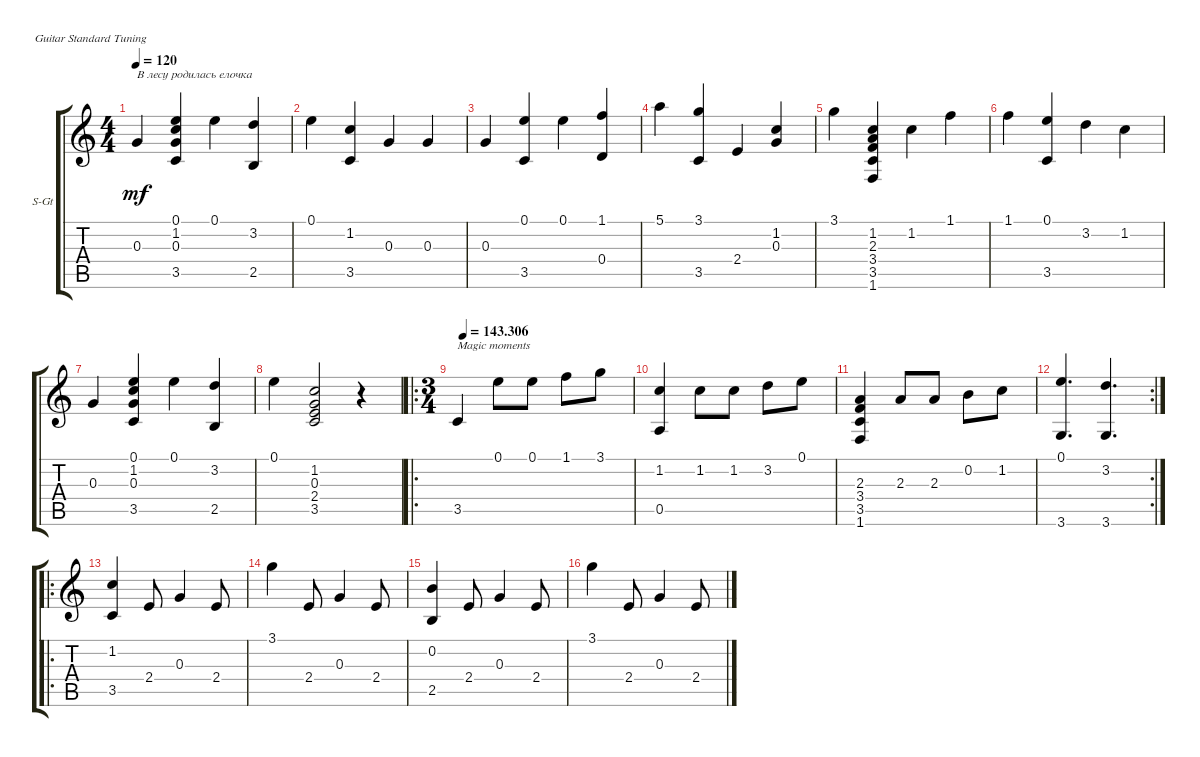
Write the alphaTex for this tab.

\defaultSystemsLayout 4
\bracketExtendMode groupsimilarinstruments
\firstSystemTrackNameOrientation horizontal
\otherSystemsTrackNameOrientation horizontal
\track ("Steel Guitar" "S-Gt") {instrument acousticguitarsteel}
\staff {score tabs}
\tuning (E4 B3 G3 D3 A2 E2)
\ts (4 4)
\tempo 120
\clef g2
\ks c
0.3.4{txt "В лесу родилась елочка" dy mf instrument acousticguitarsteel} (0.3 1.2 0.1 3.5).4 0.1.4 (2.5 3.2).4 |
0.1.4 (3.5 1.2).4 0.3.4 0.3.4 |
0.3.4 (3.5 0.1).4 0.1.4 (1.1 0.4).4 |
5.1.4 (3.1 3.5).4 2.4.4 (0.3 1.2).4 |
3.1.4 (1.6 3.5 3.4 2.3 1.2).4 1.2.4 1.1.4 |
1.1.4 (0.1 3.5).4 3.2.4 1.2.4 |
0.3.4 (0.3 1.2 0.1 3.5).4 0.1.4 (2.5 3.2).4 |
0.1.4 (0.3 1.2 3.5 2.4).2 r.4 |
\ro
\ts (3 4)
\tempo (143.306 0.0375)
3.5.4{txt "Magic moments"} 0.1.8 0.1.8 1.1.8 3.1.8 |
(0.5 1.2).4 1.2.8 1.2.8 3.2.8 0.1.8 |
(1.6 3.5 3.4 2.3).4 2.3.8 2.3.8 0.2.8 1.2.8 |
\rc 2
(0.1 3.6).4{d} (3.2 3.6).4{d} |
\ro
(3.5 1.2).4 2.4.8 0.3.4 2.4.8 |
3.1.4 2.4.8 0.3.4 2.4.8 |
(2.5 0.2).4 2.4.8 0.3.4 2.4.8 |
3.1.4 2.4.8 0.3.4 2.4.8
